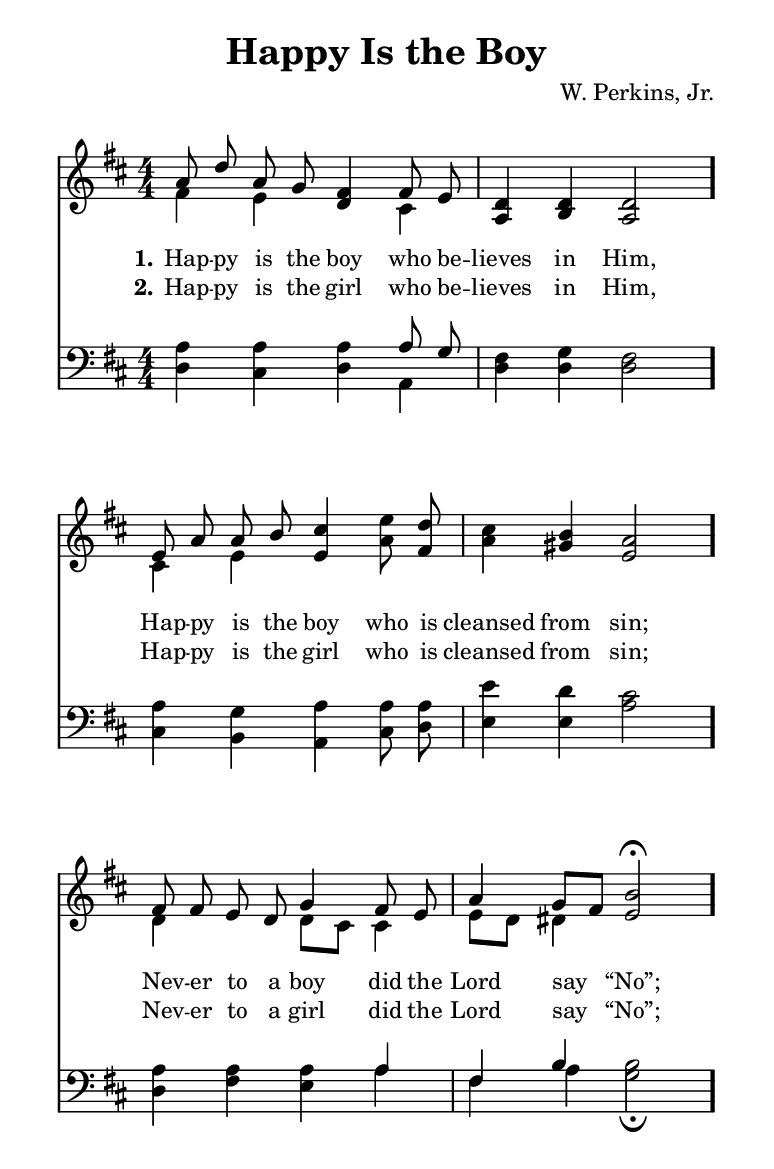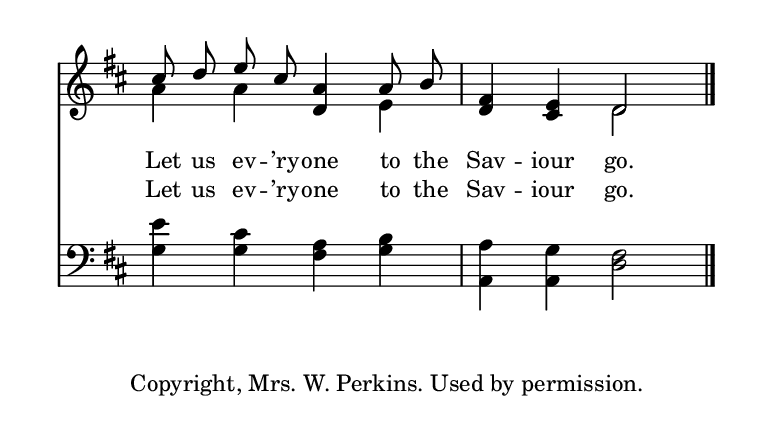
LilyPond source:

\include "common/global.ily"
\paper {
  \include "common/paper.ily"
  ragged-last-bottom = ##t
  system-count = #(cond (is-eogsized 3) (#t #f)) % fits in 2 systems, but page fit favours 3
}

\header{
  %children
  hymnnumber = "340"
  title = "Happy Is the Boy"
  tunename = ""
  meter = ""
  poet = ""
  composer = "W. Perkins, Jr."
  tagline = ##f
}

ta = { \tempo 4=80 }
tb = { \tempo 4=40 }

global = {
  \include "common/overrides.ily"
  \override Staff.TimeSignature.style = #'numbered
  \time 4/4
  \override Score.MetronomeMark.transparent = ##t % hide all fermata changes too
  \ta
  \key d \major
  \autoBeamOff
}

notesSoprano = {
\global
\relative c'' {

  a8 d a g fis4 fis8 e | d4 d d2 |
  e8 a a b cis4 e8 d | cis4 b a2 |
  fis8 fis e d g4 fis8 e | a4 g8[ fis] \tb b2\fermata \ta
  cis8 d e cis a4 a8 b | fis4 e d2 |

  \bar "|."

}
}

notesAlto = {
\global
\relative e' {

  fis4 e d cis | a b a2 |
  cis4 e e a8 fis | a4 gis e2 |
  d4 s4 d8[ cis] cis4 | e8[ d] dis4 e2 | % original has missing notes for alto = s4
  a4 a d, e | d cis d2 |

}
}

notesTenor = {
\global
\relative a {

  a4 a a a8 g | fis4 g fis2 |
  a4 g a a8 a | e'4 d cis2 |
  a4 a a a | fis4 b b2 |
  e4 cis a b | a g fis2 |

}
}

notesBass = {
\global
\relative f {

  d4 cis d a | d d d2 |
  cis4 b a cis8 d | e4 e a2 |
  d,4 fis e a | fis a g2_\fermata |
  g4 g fis g | a, a d2 |

}
}

wordsA = \lyricmode {
\set stanza = "1."

Hap -- py is the boy who be -- lieves in Him, \bar "."
Hap -- py is the boy who is cleansed from sin; \bar "."
Nev -- er to a boy did the Lord say “No”; \bar "." % original has ”No;”
Let us ev -- ’ry -- one to the Sav -- iour go. \bar "."

}

wordsB = \lyricmode {
\set stanza = "2."

Hap -- py is the girl who be -- lieves in Him, \bar "."
Hap -- py is the girl who is cleansed from sin; \bar "."
Nev -- er to a girl did the Lord say “No”; \bar "." % original has ”No;”
Let us ev -- ’ry -- one to the Sav -- iour go. \bar "."

}

\score {
  \context ChoirStaff <<
    \context Staff = upper <<
      \set Staff.autoBeaming = ##f
      \set ChoirStaff.systemStartDelimiter = #'SystemStartBar
      \set ChoirStaff.printPartCombineTexts = ##f
      \partcombine #'(2 . 9) \notesSoprano \notesAlto
      \context NullVoice = sopranos { \voiceOne << \notesSoprano >> }
      \context NullVoice = altos { \voiceTwo << \notesAlto >> }
      \context Lyrics = one   \lyricsto sopranos \wordsA
      \context Lyrics = two   \lyricsto sopranos \wordsB
    >>
    \context Staff = men <<
      \set Staff.autoBeaming = ##f
      \clef bass
      \set ChoirStaff.printPartCombineTexts = ##f
      \partcombine #'(2 . 9) \notesTenor \notesBass
      \context NullVoice = tenors { \voiceOne << \notesTenor >> }
      \context NullVoice = basses { \voiceTwo << \notesBass >> }
    >>
  >>
  \layout {
    \include "common/layout.ily"
  }
  \midi{
    \include "common/midi.ily"
  }
}

% We don't use the `copyright` header field because we need the copyright to
% appear just under the last system, rather than at the bottom of the page.
\noPageBreak \markup { \fill-line { \raise #4 { "Copyright, Mrs. W. Perkins. Used by permission." } } }


\version "2.19.49"  % necessary for upgrading to future LilyPond versions.

% vi:set et ts=2 sw=2 ai nocindent syntax=lilypond:
